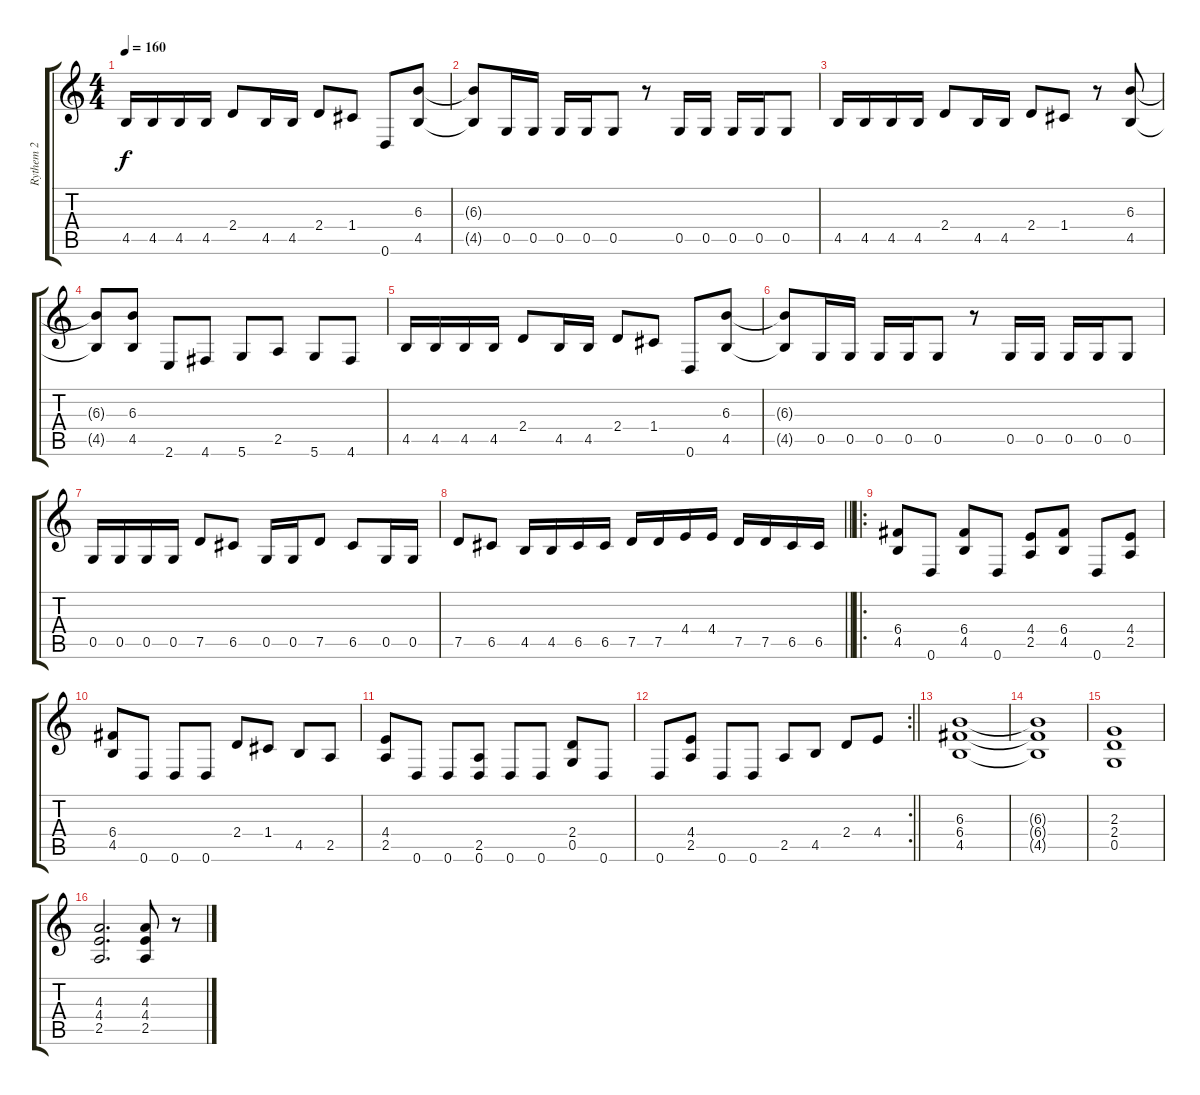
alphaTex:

\track ("Rythem 2" "Rythem 2") {instrument distortionguitar}
\staff {score tabs}
\tuning (D4 A3 F3 C3 G2 D2) {hide}
\ts (4 4)
\section ("" "")
\tempo 160
\clef g2
\ks c
4.5.16{dy f} 4.5.16 4.5.16 4.5.16 2.4.8 4.5.16 4.5.16 2.4.8 1.4.8 0.6.8 (6.3 4.5).8 |
(6.3{t} 4.5{t}).8 0.5.16 0.5.16 0.5.16 0.5.16 0.5.8 r.8 0.5.16 0.5.16 0.5.16 0.5.16 0.5.8 |
4.5.16 4.5.16 4.5.16 4.5.16 2.4.8 4.5.16 4.5.16 2.4.8 1.4.8 r.8 (6.3 4.5).8 |
(6.3{t} 4.5{t}).8 (6.3 4.5).8 2.6.8 4.6.8 5.6.8 2.5.8 5.6.8 4.6.8 |
4.5.16 4.5.16 4.5.16 4.5.16 2.4.8 4.5.16 4.5.16 2.4.8 1.4.8 0.6.8 (6.3 4.5).8 |
(6.3{t} 4.5{t}).8 0.5.16 0.5.16 0.5.16 0.5.16 0.5.8 r.8 0.5.16 0.5.16 0.5.16 0.5.16 0.5.8 |
0.5.16 0.5.16 0.5.16 0.5.16 7.5.8 6.5.8 0.5.16 0.5.16 7.5.8 6.5.8 0.5.16 0.5.16 |
\barLineRight lightlight
7.5.8 6.5.8 4.5.16 4.5.16 6.5.16 6.5.16 7.5.16 7.5.16 4.4.16 4.4.16 7.5.16 7.5.16 6.5.16 6.5.16 |
\ro
\section ("" "")
(6.4 4.5).8 0.6.8 (6.4 4.5).8 0.6.8 (4.4 2.5).8 (6.4 4.5).8 0.6.8 (4.4 2.5).8 |
(6.4 4.5).8 0.6.8 0.6.8 0.6.8 2.4.8 1.4.8 4.5.8 2.5.8 |
(4.4 2.5).8 0.6.8 0.6.8 (2.5 0.6).8 0.6.8 0.6.8 (2.4 0.5).8 0.6.8 |
\rc 2
\barLineRight lightlight
0.6.8 (4.4 2.5).8 0.6.8 0.6.8 2.5.8 4.5.8 2.4.8 4.4.8 |
\section ("" "")
(6.3 6.4 4.5).1 |
(6.3{t} 6.4{t} 4.5{t}).1 |
(2.3 2.4 0.5).1 |
(4.3 4.4 2.5).2{d} (4.3 4.4 2.5).8 r.8
